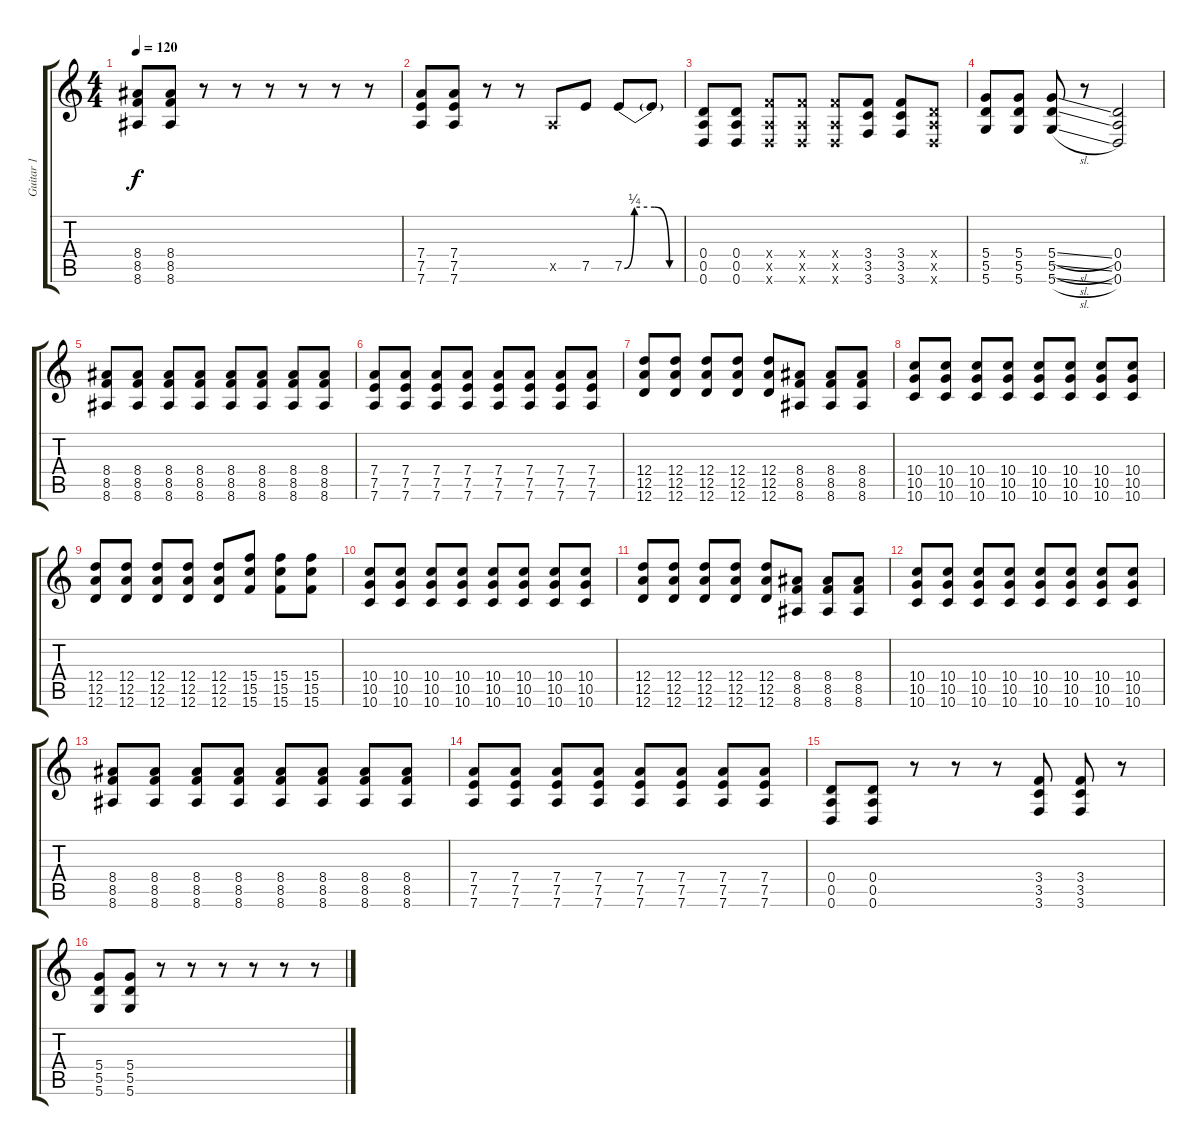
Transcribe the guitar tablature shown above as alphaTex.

\track ("Guitar 1" "Guitar 1") {instrument distortionguitar}
\staff {score tabs}
\tuning (E4 B3 G3 D3 A2 D2) {hide}
\ts (4 4)
\tempo 120
\clef g2
\ks c
(8.4 8.5 8.6).8{dy f} (8.4 8.5 8.6).8 r.8 r.8 r.8 r.8 r.8 r.8 |
(7.4 7.5 7.6).8 (7.4 7.5 7.6).8 r.8 r.8 0.5{x}.8 7.5.8 7.5{be (custom 0 0 10 1 30 1 45 0 60 0)}.8 7.5{t}.8 |
(0.4 0.5 0.6).8 (0.4 0.5 0.6).8 (3.4{x} 0.5{x} 0.6{x}).8 (3.4{x} 0.5{x} 0.6{x}).8 (3.4{x} 0.5{x} 0.6{x}).8 (3.4 3.5 3.6).8 (3.4 3.5 3.6).8 (0.4{x} 0.5{x} 0.6{x}).8 |
(5.4 5.5 5.6).8 (5.4 5.5 5.6).8 (5.4{sl} 5.5{sl} 5.6{sl}).8 r.8 (0.4 0.5 0.6).2 |
(8.4 8.5 8.6).8 (8.4 8.5 8.6).8 (8.4 8.5 8.6).8 (8.4 8.5 8.6).8 (8.4 8.5 8.6).8 (8.4 8.5 8.6).8 (8.4 8.5 8.6).8 (8.4 8.5 8.6).8 |
(7.4 7.5 7.6).8 (7.4 7.5 7.6).8 (7.4 7.5 7.6).8 (7.4 7.5 7.6).8 (7.4 7.5 7.6).8 (7.4 7.5 7.6).8 (7.4 7.5 7.6).8 (7.4 7.5 7.6).8 |
(12.4 12.5 12.6).8 (12.4 12.5 12.6).8 (12.4 12.5 12.6).8 (12.4 12.5 12.6).8 (12.4 12.5 12.6).8 (8.4 8.5 8.6).8 (8.4 8.5 8.6).8 (8.4 8.5 8.6).8 |
(10.4 10.5 10.6).8 (10.4 10.5 10.6).8 (10.4 10.5 10.6).8 (10.4 10.5 10.6).8 (10.4 10.5 10.6).8 (10.4 10.5 10.6).8 (10.4 10.5 10.6).8 (10.4 10.5 10.6).8 |
(12.4 12.5 12.6).8 (12.4 12.5 12.6).8 (12.4 12.5 12.6).8 (12.4 12.5 12.6).8 (12.4 12.5 12.6).8 (15.4 15.5 15.6).8 (15.4 15.5 15.6).8 (15.4 15.5 15.6).8 |
(10.4 10.5 10.6).8 (10.4 10.5 10.6).8 (10.4 10.5 10.6).8 (10.4 10.5 10.6).8 (10.4 10.5 10.6).8 (10.4 10.5 10.6).8 (10.4 10.5 10.6).8 (10.4 10.5 10.6).8 |
(12.4 12.5 12.6).8 (12.4 12.5 12.6).8 (12.4 12.5 12.6).8 (12.4 12.5 12.6).8 (12.4 12.5 12.6).8 (8.4 8.5 8.6).8 (8.4 8.5 8.6).8 (8.4 8.5 8.6).8 |
(10.4 10.5 10.6).8 (10.4 10.5 10.6).8 (10.4 10.5 10.6).8 (10.4 10.5 10.6).8 (10.4 10.5 10.6).8 (10.4 10.5 10.6).8 (10.4 10.5 10.6).8 (10.4 10.5 10.6).8 |
(8.4 8.5 8.6).8 (8.4 8.5 8.6).8 (8.4 8.5 8.6).8 (8.4 8.5 8.6).8 (8.4 8.5 8.6).8 (8.4 8.5 8.6).8 (8.4 8.5 8.6).8 (8.4 8.5 8.6).8 |
(7.4 7.5 7.6).8 (7.4 7.5 7.6).8 (7.4 7.5 7.6).8 (7.4 7.5 7.6).8 (7.4 7.5 7.6).8 (7.4 7.5 7.6).8 (7.4 7.5 7.6).8 (7.4 7.5 7.6).8 |
(0.4 0.5 0.6).8 (0.4 0.5 0.6).8 r.8 r.8 r.8 (3.4 3.5 3.6).8 (3.4 3.5 3.6).8 r.8 |
(5.4 5.5 5.6).8 (5.4 5.5 5.6).8 r.8 r.8 r.8 r.8 r.8 r.8
